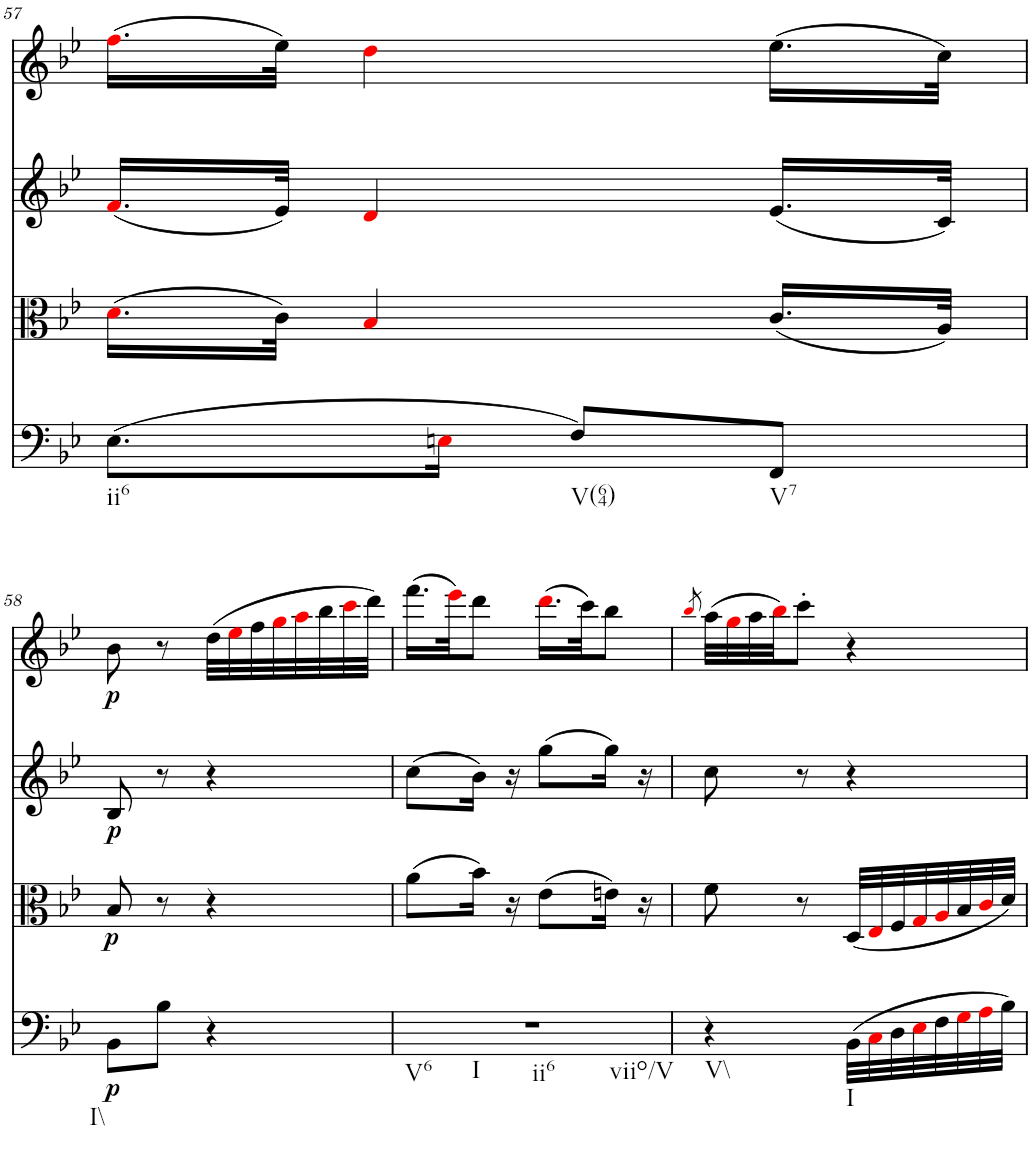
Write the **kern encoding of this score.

**kern	**dynam	**kern	**dynam	**kern	**dynam	**kern	**dynam
*part4	*part4	*part3	*part3	*part2	*part2	*part1	*part1
*staff4	*staff4	*staff3	*staff3	*staff2	*staff2	*staff1	*staff1
*I"Violoncello	*	*I"Viola	*	*I"Violin II	*	*I"Violin I	*
!!LO:PB:g=z
*clefF4	*	*clefC3	*	*clefG2	*	*clefG2	*
*k[b-e-]	*	*k[b-e-]	*	*k[b-e-]	*	*k[b-e-]	*
*M2/4	*	*M2/4	*	*M2/4	*	*M2/4	*
=57	=57	=57	=57	=57	=57	=57	=57
!LO:TX:b:t=ii6	!	!	!	!	!	!	!
(8.E-\L	.	(16.di\LL	.	(16.fi/LL	.	(16.ffi\LL	.
.	.	32c\JJk)	.	32e-/JJk)	.	32ee-\JJk)	.
.	.	4B-i/	.	4di/	.	4ddi\	.
16Eni\Jk	.	.	.	.	.	.	.
!LO:TX:b:t=V(64)	!	!	!	!	!	!	!
8F/L)	.	.	.	.	.	.	.
!LO:TX:b:t=V7	!	!	!	!	!	!	!
8FF/J	.	(16.c/LL	.	(16.e-/LL	.	(16.ee-\LL	.
.	.	32A/JJk)	.	32c/JJk)	.	32cc\JJk)	.
!!LO:LB:g=z
=58	=58	=58	=58	=58	=58	=58	=58
!LO:TX:b:t=I\\	!	!	!	!	!	!	!
!	!LO:DY:b	!	!LO:DY:b	!	!LO:DY:b	!	!LO:DY:b
8BB-\L	p	8B-/	p	8B-/	p	8b-\	p
8B-\J	.	8r	.	8r	.	8r	.
4r	.	4r	.	4r	.	(32dd\LLL	.
.	.	.	.	.	.	32ee-i\	.
.	.	.	.	.	.	32ff\	.
.	.	.	.	.	.	32ggi\	.
.	.	.	.	.	.	32aai\	.
.	.	.	.	.	.	32bb-\	.
.	.	.	.	.	.	32ccci\	.
.	.	.	.	.	.	32ddd\JJJ)	.
=59	=59	=59	=59	=59	=59	=59	=59
!LO:TX:b:t=V6	!	!	!	!	!	!	!
!LO:TX:b:t=I	!	!	!	!	!	!	!
!LO:TX:b:t=ii6	!	!	!	!	!	!	!
!LO:TX:b:t=viio/V	!	!	!	!	!	!	!
2r	.	(8a\L	.	(8cc\L	.	(16.fff\LL	.
.	.	.	.	.	.	32eee-i\JK)	.
.	.	16b-\Jk)	.	16b-\Jk)	.	8ddd\J	.
.	.	16r	.	16r	.	.	.
.	.	(8e-\L	.	(8gg\L	.	(16.dddi\LL	.
.	.	.	.	.	.	32ccc\JK)	.
.	.	16en\Jk)	.	16gg\Jk)	.	8bb-\J	.
.	.	16r	.	16r	.	.	.
=60	=60	=60	=60	=60	=60	=60	=60
.	.	.	.	.	.	8qbb-i/	.
!LO:TX:b:t=V\\	!	!	!	!	!	!	!
4r	.	8f\	.	8cc\	.	(32aa\LLL	.
.	.	.	.	.	.	32ggi\	.
.	.	.	.	.	.	32aa\	.
.	.	.	.	.	.	32bb-i\JJ)	.
.	.	8r	.	8r	.	8ccc'\J	.
!LO:TX:b:t=I	!	!	!	!	!	!	!
(32BB-\LLL	.	(32D/LLL	.	4r	.	4r	.
32Ci\	.	32E-i/	.	.	.	.	.
32D\	.	32F/	.	.	.	.	.
32E-i\	.	32Gi/	.	.	.	.	.
32F\	.	32Ai/	.	.	.	.	.
32Gi\	.	32B-/	.	.	.	.	.
32Ai\	.	32ci/	.	.	.	.	.
32B-\JJJ)	.	32d/JJJ)	.	.	.	.	.
=	=	=	=	=	=	=	=
*-	*-	*-	*-	*-	*-	*-	*-
